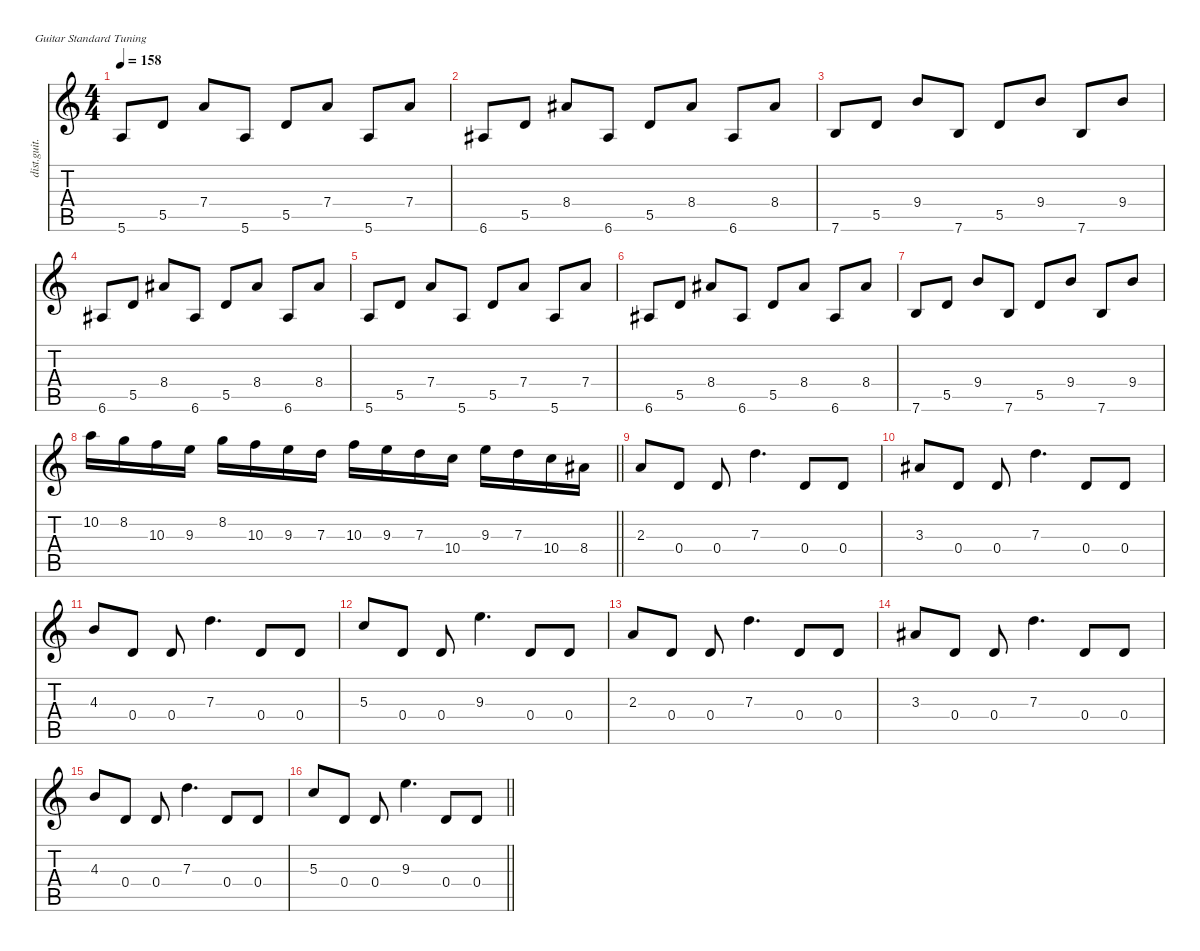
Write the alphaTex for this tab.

\defaultSystemsLayout 4
\hideDynamics
\bracketExtendMode nobrackets
\otherSystemsTrackNameOrientation horizontal
\track ("Guitar 1" "dist.guit.") {defaultSystemsLayout 4 mute instrument distortionguitar}
\staff {score tabs}
\tuning (E4 B3 G3 D3 A2 E2)
\ts (4 4)
\tempo 158
\clef g2
\ks c
5.6.8{dy f beam Up} 5.5.8{beam Up} 7.4.8{beam Up} 5.6.8{beam Up} 5.5.8{beam Up} 7.4.8{beam Up} 5.6.8{beam Up} 7.4.8{beam Up} |
6.6{acc #}.8{beam Up} 5.5.8{beam Up} 8.4{acc #}.8{beam Up} 6.6{acc #}.8{beam Up} 5.5.8{beam Up} 8.4{acc #}.8{beam Up} 6.6{acc #}.8{beam Up} 8.4{acc #}.8{beam Up} |
7.6.8{beam Up} 5.5.8{beam Up} 9.4.8{beam Up} 7.6.8{beam Up} 5.5.8{beam Up} 9.4.8{beam Up} 7.6.8{beam Up} 9.4.8{beam Up} |
6.6{acc #}.8{beam Up} 5.5.8{beam Up} 8.4{acc #}.8{beam Up} 6.6{acc #}.8{beam Up} 5.5.8{beam Up} 8.4{acc #}.8{beam Up} 6.6{acc #}.8{beam Up} 8.4{acc #}.8{beam Up} |
5.6.8{beam Up} 5.5.8{beam Up} 7.4.8{beam Up} 5.6.8{beam Up} 5.5.8{beam Up} 7.4.8{beam Up} 5.6.8{beam Up} 7.4.8{beam Up} |
6.6{acc #}.8{beam Up} 5.5.8{beam Up} 8.4{acc #}.8{beam Up} 6.6{acc #}.8{beam Up} 5.5.8{beam Up} 8.4{acc #}.8{beam Up} 6.6{acc #}.8{beam Up} 8.4{acc #}.8{beam Up} |
7.6.8{beam Up} 5.5.8{beam Up} 9.4.8{beam Up} 7.6.8{beam Up} 5.5.8{beam Up} 9.4.8{beam Up} 7.6.8{beam Up} 9.4.8{beam Up} |
\barLineRight lightlight
10.2.16{beam Down} 8.2.16{beam Down} 10.3.16{beam Down} 9.3.16{beam Down} 8.2.16{beam Down} 10.3.16{beam Down} 9.3.16{beam Down} 7.3.16{beam Down} 10.3.16{beam Down} 9.3.16{beam Down} 7.3.16{beam Down} 10.4.16{beam Down} 9.3.16{beam Down} 7.3.16{beam Down} 10.4.16{beam Down} 8.4{acc #}.16{beam Down} |
2.3.8{beam Up} 0.4.8{beam Up} 0.4.8{beam Up} 7.3.4{d beam Down} 0.4.8{beam Up} 0.4.8{beam Up} |
3.3{acc #}.8{beam Up} 0.4.8{beam Up} 0.4.8{beam Up} 7.3.4{d beam Down} 0.4.8{beam Up} 0.4.8{beam Up} |
4.3.8{beam Up} 0.4.8{beam Up} 0.4.8{beam Up} 7.3.4{d beam Down} 0.4.8{beam Up} 0.4.8{beam Up} |
5.3.8{beam Up} 0.4.8{beam Up} 0.4.8{beam Up} 9.3.4{d beam Down} 0.4.8{beam Up} 0.4.8{beam Up} |
2.3.8{beam Up} 0.4.8{beam Up} 0.4.8{beam Up} 7.3.4{d beam Down} 0.4.8{beam Up} 0.4.8{beam Up} |
3.3{acc #}.8{beam Up} 0.4.8{beam Up} 0.4.8{beam Up} 7.3.4{d beam Down} 0.4.8{beam Up} 0.4.8{beam Up} |
4.3.8{beam Up} 0.4.8{beam Up} 0.4.8{beam Up} 7.3.4{d beam Down} 0.4.8{beam Up} 0.4.8{beam Up} |
\barLineRight lightlight
5.3.8{beam Up} 0.4.8{beam Up} 0.4.8{beam Up} 9.3.4{d beam Down} 0.4.8{beam Up} 0.4.8{beam Up}
